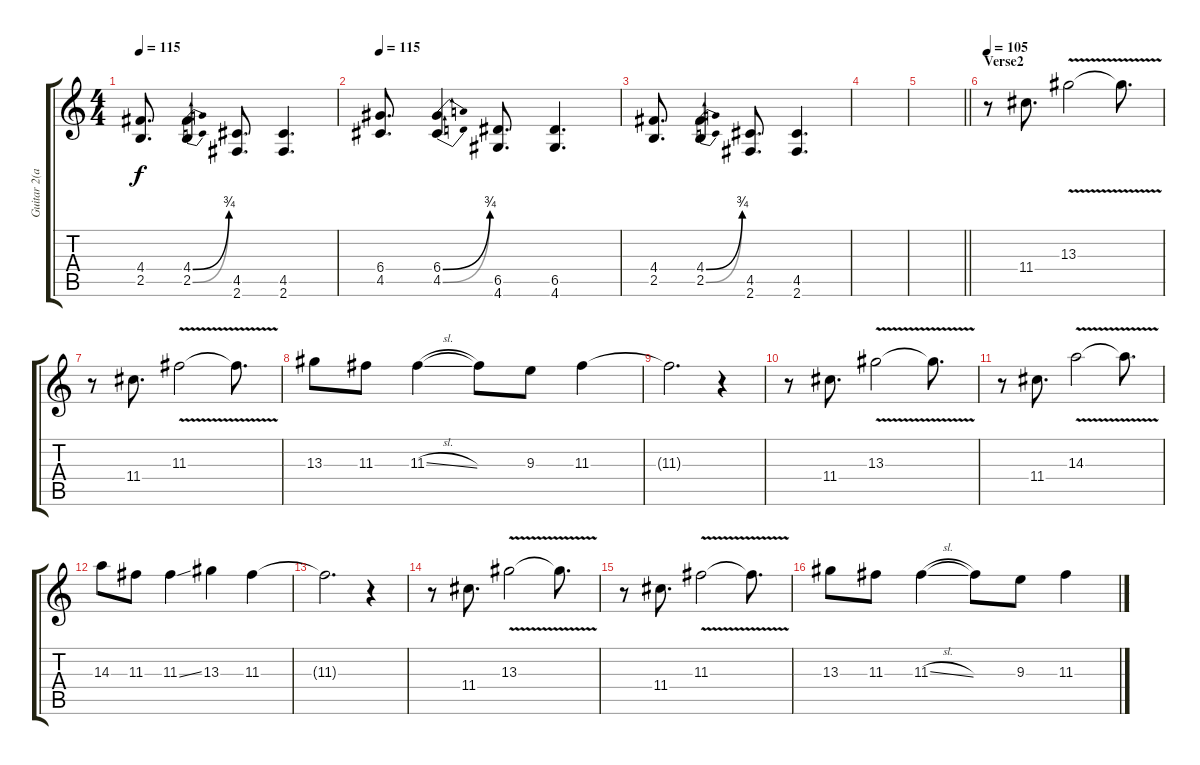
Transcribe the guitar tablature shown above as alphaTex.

\track ("Guitar 2(acous/distortion)" "Guitar 2(a") {instrument acousticguitarsteel}
\staff {score tabs}
\tuning (E4 B3 G3 D3 A2 E2) {hide}
\ts (4 4)
\tempo 115
\clef g2
\ks c
(4.4 2.5).8{d dy f} (4.4{be (bend 0 0 60 3)} 2.5{be (bend 0 0 60 3)}).4 (4.5 2.6).8{d} (4.5 2.6).4{d} |
\tempo 115
(6.4 4.5).8{d} (6.4{be (bend 0 0 60 3)} 4.5{be (bend 0 0 60 3)}).4 (6.5 4.6).8{d} (6.5 4.6).4{d} |
(4.4 2.5).8{d} (4.4{be (bend 0 0 60 3)} 2.5{be (bend 0 0 60 3)}).4 (4.5 2.6).8{d} (4.5 2.6).4{d} |
|
\barLineRight lightlight
|
\section ("" "Verse2")
\tempo 105
r.8 11.4.8{d} 13.3{v}.2 13.3{t}.8{d} |
r.8 11.4.8{d} 11.3{v}.2 11.3{t}.8{d} |
13.3.8 11.3.8 11.3{sl}.4 11.3{t}.8 9.3.8 11.3.4 |
11.3{t}.2{d} r.4 |
r.8 11.4.8{d} 13.3{v}.2 13.3{t}.8{d} |
r.8 11.4.8{d} 14.3{v}.2 14.3{t}.8{d} |
14.3.8 11.3.8 11.3{ss}.4 13.3.4 11.3.4 |
11.3{t}.2{d} r.4 |
r.8 11.4.8{d} 13.3{v}.2 13.3{t}.8{d} |
r.8 11.4.8{d} 11.3{v}.2 11.3{t}.8{d} |
13.3.8 11.3.8 11.3{sl}.4 11.3{t}.8 9.3.8 11.3.4
